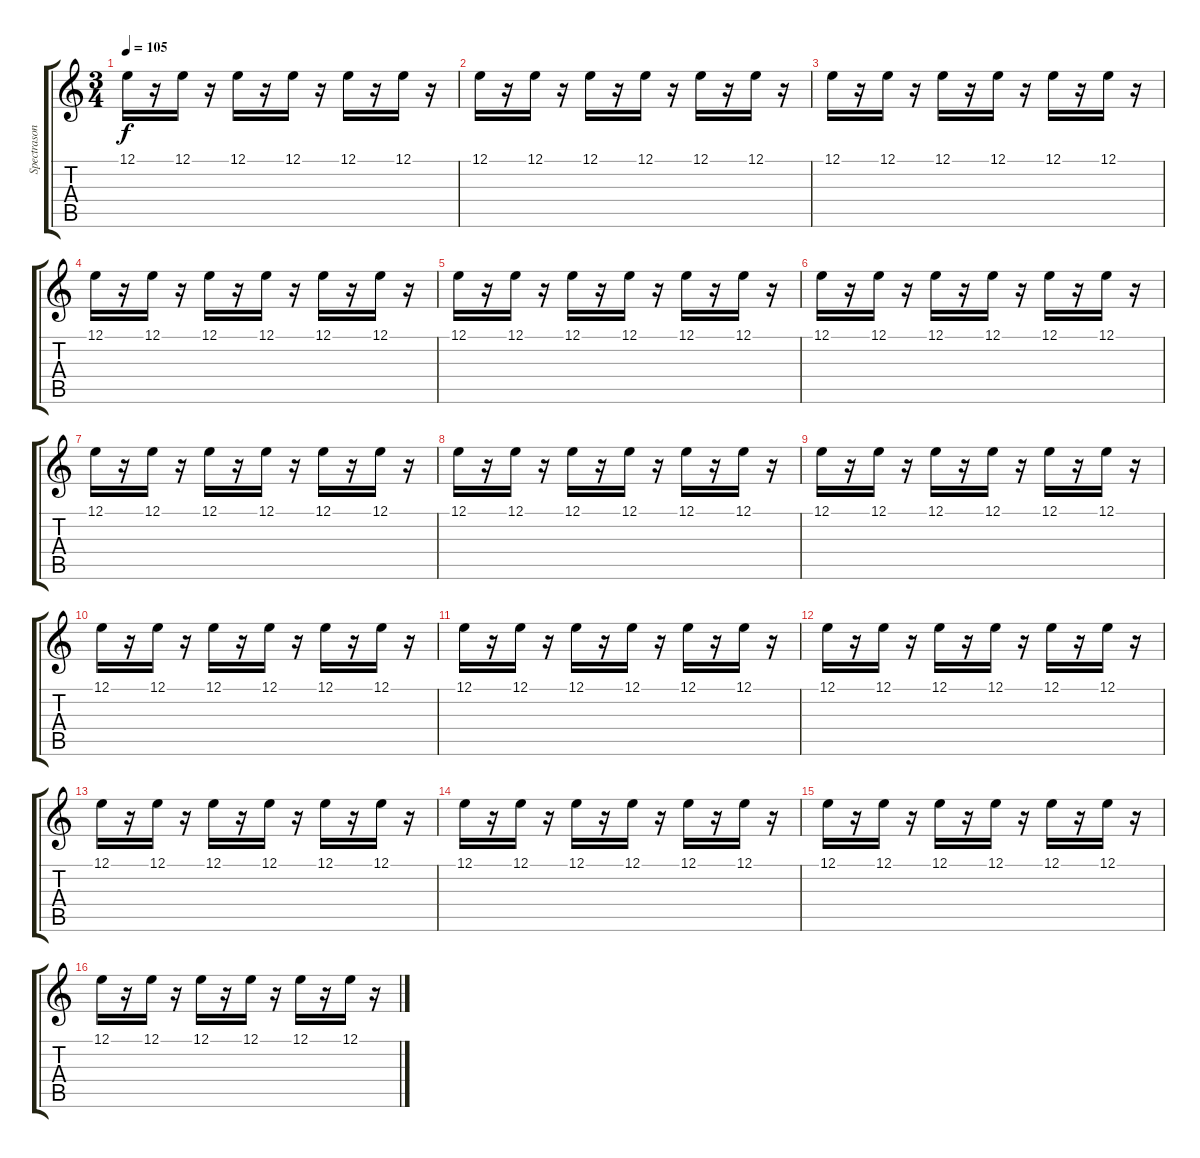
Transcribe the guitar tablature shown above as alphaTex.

\track ("Spectrasonics Omnisphere" "Spectrason") {instrument lead8bassandlead}
\staff {score tabs}
\tuning (E4 B3 G3 D3 A2 E2) {hide}
\ts (3 4)
\tempo 105
\clef g2
\ks c
12.1.16{dy f} r.16 12.1.16 r.16 12.1.16 r.16 12.1.16 r.16 12.1.16 r.16 12.1.16 r.16 |
12.1.16 r.16 12.1.16 r.16 12.1.16 r.16 12.1.16 r.16 12.1.16 r.16 12.1.16 r.16 |
12.1.16 r.16 12.1.16 r.16 12.1.16 r.16 12.1.16 r.16 12.1.16 r.16 12.1.16 r.16 |
12.1.16 r.16 12.1.16 r.16 12.1.16 r.16 12.1.16 r.16 12.1.16 r.16 12.1.16 r.16 |
12.1.16 r.16 12.1.16 r.16 12.1.16 r.16 12.1.16 r.16 12.1.16 r.16 12.1.16 r.16 |
12.1.16 r.16 12.1.16 r.16 12.1.16 r.16 12.1.16 r.16 12.1.16 r.16 12.1.16 r.16 |
12.1.16 r.16 12.1.16 r.16 12.1.16 r.16 12.1.16 r.16 12.1.16 r.16 12.1.16 r.16 |
12.1.16 r.16 12.1.16 r.16 12.1.16 r.16 12.1.16 r.16 12.1.16 r.16 12.1.16 r.16 |
12.1.16 r.16 12.1.16 r.16 12.1.16 r.16 12.1.16 r.16 12.1.16 r.16 12.1.16 r.16 |
12.1.16 r.16 12.1.16 r.16 12.1.16 r.16 12.1.16 r.16 12.1.16 r.16 12.1.16 r.16 |
12.1.16 r.16 12.1.16 r.16 12.1.16 r.16 12.1.16 r.16 12.1.16 r.16 12.1.16 r.16 |
12.1.16 r.16 12.1.16 r.16 12.1.16 r.16 12.1.16 r.16 12.1.16 r.16 12.1.16 r.16 |
12.1.16{volume 10} r.16 12.1.16 r.16 12.1.16 r.16 12.1.16 r.16 12.1.16 r.16 12.1.16 r.16 |
12.1.16 r.16 12.1.16 r.16 12.1.16 r.16 12.1.16 r.16 12.1.16 r.16 12.1.16 r.16 |
12.1.16 r.16 12.1.16 r.16 12.1.16 r.16 12.1.16 r.16 12.1.16 r.16 12.1.16 r.16 |
12.1.16 r.16 12.1.16 r.16 12.1.16 r.16 12.1.16 r.16 12.1.16 r.16 12.1.16 r.16
